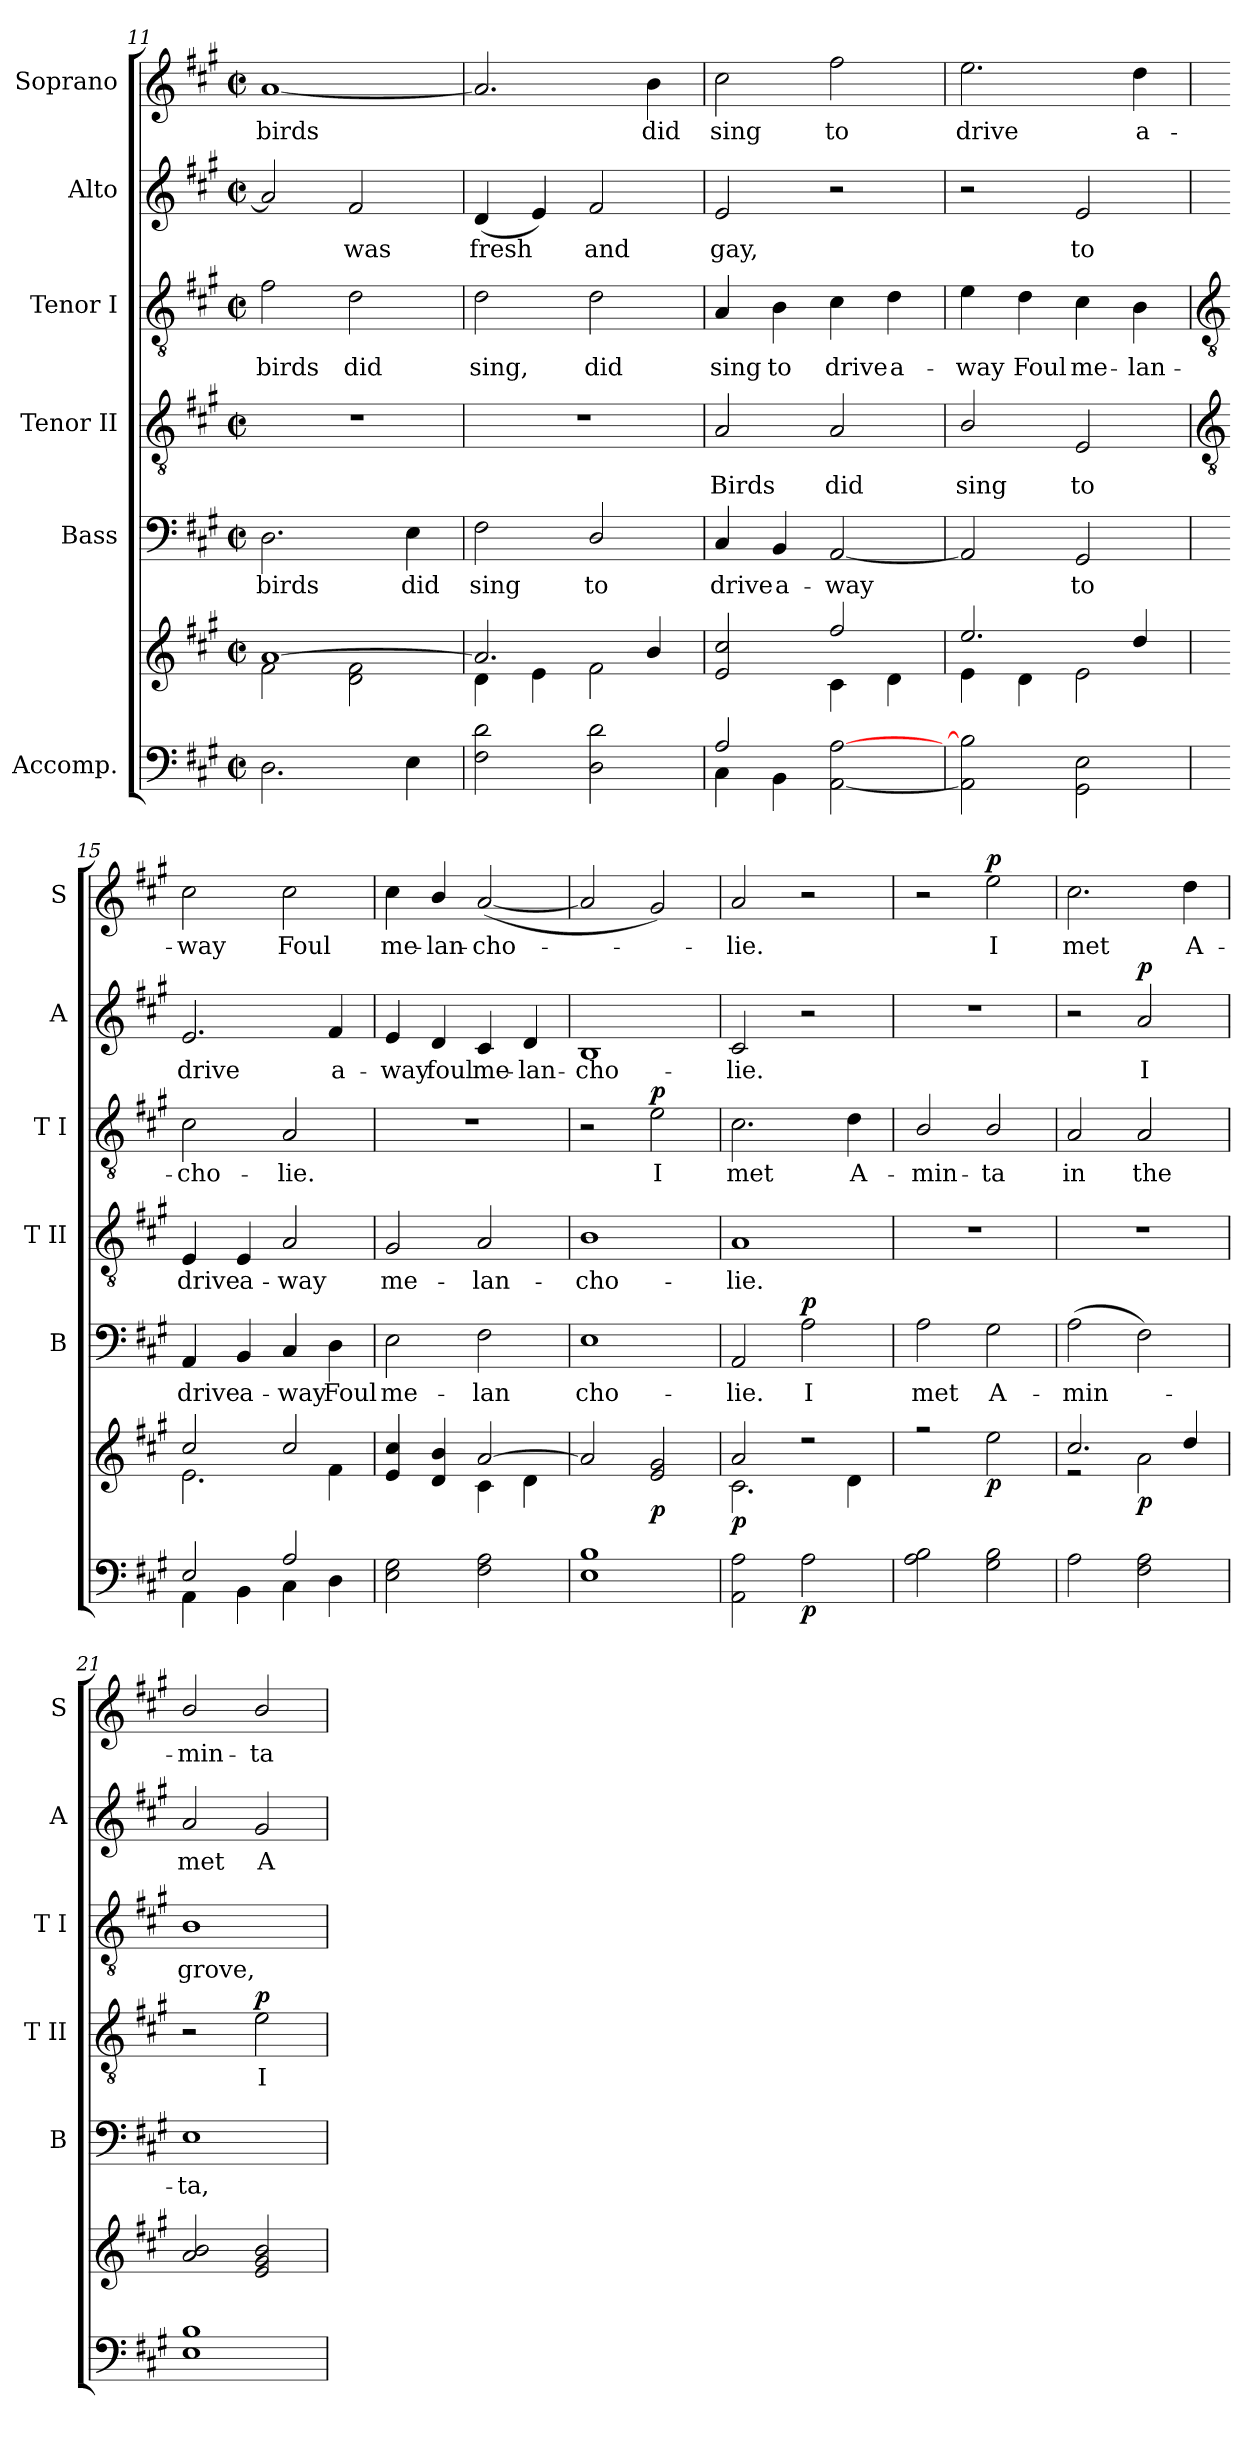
**kern	**kern	**dynam	**kern	**text	**dynam	**kern	**text	**dynam	**kern	**text	**dynam	**kern	**text	**dynam	**kern	**text	**dynam
*part6	*part6	*part6	*part5	*part5	*part5	*part4	*part4	*part4	*part3	*part3	*part3	*part2	*part2	*part2	*part1	*part1	*part1
*staff7	*staff6	*staff6/7	*staff5	*staff5	*staff5	*staff4	*staff4	*staff4	*staff3	*staff3	*staff3	*staff2	*staff2	*staff2	*staff1	*staff1	*staff1
*I"Accomp.	*	*	*I"Bass	*	*	*I"Tenor II	*	*	*I"Tenor I	*	*	*I"Alto	*	*	*I"Soprano	*	*
*	*	*	*I'B	*	*	*I'T II	*	*	*I'T I	*	*	*I'A	*	*	*I'S	*	*
*clefF4	*clefG2	*	*clefF4	*	*	*clefGv2	*	*	*clefGv2	*	*	*clefG2	*	*	*clefG2	*	*
*k[f#c#g#]	*k[f#c#g#]	*	*k[f#c#g#]	*	*	*k[f#c#g#]	*	*	*k[f#c#g#]	*	*	*k[f#c#g#]	*	*	*k[f#c#g#]	*	*
*A:	*A:	*	*A:	*	*	*A:	*	*	*A:	*	*	*A:	*	*	*A:	*	*
*M2/2	*M2/2	*	*M2/2	*	*	*M2/2	*	*	*M2/2	*	*	*M2/2	*	*	*M2/2	*	*
*met(c|)	*met(c|)	*	*met(c|)	*	*	*met(c|)	*	*	*met(c|)	*	*	*met(c|)	*	*	*met(c|)	*	*
=11	=11	=11	=11	=11	=11	=11	=11	=11	=11	=11	=11	=11	=11	=11	=11	=11	=11
*^	*^	*	*	*	*	*	*	*	*	*	*	*	*	*	*	*	*
!	!	!	!	!	!	!LO:LY:b	!	!	!	!	!	!LO:LY:b	!	!	!	!	!	!LO:LY:b	!
1ryy	2.D\	[1a/	2f#\	.	2.D	birds	.	1r	.	.	2f#	birds	.	2a]	.	.	[1a	birds	.
!	!	!	!	!	!	!	!	!	!	!	!	!LO:LY:b	!	!	!LO:LY:b	!	!	!	!
.	.	.	2d\ 2f#\	.	.	.	.	.	.	.	2d	did	.	2f#	was	.	.	.	.
!	!	!	!	!	!	!LO:LY:b	!	!	!	!	!	!	!	!	!	!	!	!	!
.	4E\	.	.	.	4E	did	.	.	.	.	.	.	.	.	.	.	.	.	.
=12	=12	=12	=12	=12	=12	=12	=12	=12	=12	=12	=12	=12	=12	=12	=12	=12	=12	=12	=12
!	!	!	!	!	!	!LO:LY:b	!	!	!	!	!	!LO:LY:b	!	!	!LO:LY:b	!	!	!	!
1ryy	2F#\ 2d\	2.a/]	4d\	.	2F#	sing	.	1r	.	.	2d	sing,	.	(<4d	fresh	.	2.a]	.	.
.	.	.	4e\	.	.	.	.	.	.	.	.	.	.	4e)	.	.	.	.	.
!	!	!	!	!	!	!LO:LY:b	!	!	!	!	!	!LO:LY:b	!	!	!LO:LY:b	!	!	!	!
.	2D\ 2d\	.	2f#\	.	2D/	to	.	.	.	.	2d	did	.	2f#	and	.	.	.	.
!	!	!	!	!	!	!	!	!	!	!	!	!	!	!	!	!	!	!LO:LY:b	!
.	.	4b/	.	.	.	.	.	.	.	.	.	.	.	.	.	.	4b	did	.
=13	=13	=13	=13	=13	=13	=13	=13	=13	=13	=13	=13	=13	=13	=13	=13	=13	=13	=13	=13
!	!	!	!	!	!	!LO:LY:b	!	!	!LO:LY:b	!	!	!LO:LY:b	!	!	!LO:LY:b	!	!	!LO:LY:b	!
2A/	4C#\	2e/ 2cc#/	2ryy	.	4C#	drive	.	2A	Birds	.	4A	sing	.	2e	gay,	.	2cc#	sing	.
!	!	!	!	!	!	!LO:LY:b	!	!	!	!	!	!LO:LY:b	!	!	!	!	!	!	!
.	4BB\	.	.	.	4BB	a-	.	.	.	.	4B	to	.	.	.	.	.	.	.
!	!	!	!	!	!	!LO:LY:b	!	!	!LO:LY:b	!	!	!LO:LY:b	!	!	!	!	!	!LO:LY:b	!
2ryy	[2AA\ [2A\	2ff#/	4c#\	.	[2AA	-way	.	2A	did	.	4c#	drive	.	2r	.	.	2ff#	to	.
!	!	!	!	!	!	!	!	!	!	!	!	!LO:LY:b	!	!	!	!	!	!	!
.	.	.	4d\	.	.	.	.	.	.	.	4d	a-	.	.	.	.	.	.	.
=14	=14	=14	=14	=14	=14	=14	=14	=14	=14	=14	=14	=14	=14	=14	=14	=14	=14	=14	=14
!	!	!	!	!	!	!	!	!	!LO:LY:b	!	!	!LO:LY:b	!	!	!	!	!	!LO:LY:b	!
1ryy	2AA\] 2B\]	2.ee/	4e\	.	2AA]	.	.	2B/	sing	.	4e	-way	.	2r	.	.	2.ee	drive	.
!	!	!	!	!	!	!	!	!	!	!	!	!LO:LY:b	!	!	!	!	!	!	!
.	.	.	4d\	.	.	.	.	.	.	.	4d	Foul	.	.	.	.	.	.	.
!	!	!	!	!	!	!LO:LY:b	!	!	!LO:LY:b	!	!	!LO:LY:b	!	!	!LO:LY:b	!	!	!	!
.	2GG#\ 2E\	.	2e\	.	2GG#	to	.	2E	to	.	4c#	me-	.	2e	to	.	.	.	.
!	!	!	!	!	!	!	!	!	!	!	!	!LO:LY:b	!	!	!	!	!	!LO:LY:b	!
.	.	4dd/	.	.	.	.	.	.	.	.	4B	-lan-	.	.	.	.	4dd	a-	.
!!LO:LB:g=z
=15	=15	=15	=15	=15	=15	=15	=15	=15	=15	=15	=15	=15	=15	=15	=15	=15	=15	=15	=15
*	*	*	*	*	*	*	*	*clefGv2	*	*	*clefGv2	*	*	*	*	*	*	*	*
!	!	!	!	!	!	!LO:LY:b	!	!	!LO:LY:b	!	!	!LO:LY:b	!	!	!LO:LY:b	!	!	!LO:LY:b	!
2E/	4AA\	2cc#/	2.e\	.	4AA	drive	.	4E	drive	.	2c#	-cho-	.	2.e	drive	.	2cc#	-way	.
!	!	!	!	!	!	!LO:LY:b	!	!	!LO:LY:b	!	!	!	!	!	!	!	!	!	!
.	4BB\	.	.	.	4BB	a-	.	4E	a-	.	.	.	.	.	.	.	.	.	.
!	!	!	!	!	!	!LO:LY:b	!	!	!LO:LY:b	!	!	!LO:LY:b	!	!	!	!	!	!LO:LY:b	!
2A/	4C#\	2cc#/	.	.	4C#	-way	.	2A	-way	.	2A	-lie.	.	.	.	.	2cc#	Foul	.
!	!	!	!	!	!	!LO:LY:b	!	!	!	!	!	!	!	!	!LO:LY:b	!	!	!	!
.	4D\	.	4f#\	.	4D	Foul	.	.	.	.	.	.	.	4f#	a-	.	.	.	.
=16	=16	=16	=16	=16	=16	=16	=16	=16	=16	=16	=16	=16	=16	=16	=16	=16	=16	=16	=16
!	!	!	!	!	!	!LO:LY:b	!	!	!LO:LY:b	!	!	!	!	!	!LO:LY:b	!	!	!LO:LY:b	!
1ryy	2E\ 2G#\	4e/ 4cc#/	2ryy	.	2E	me-	.	2G#	me-	.	1r	.	.	4e	-way	.	4cc#	me-	.
!	!	!	!	!	!	!	!	!	!	!	!	!	!	!	!LO:LY:b	!	!	!LO:LY:b	!
.	.	4d/ 4b/	.	.	.	.	.	.	.	.	.	.	.	4d	foul	.	4b/	-lan-	.
!	!	!	!	!	!	!LO:LY:b	!	!	!LO:LY:b	!	!	!	!	!	!LO:LY:b	!	!	!LO:LY:b	!
.	2F#\ 2A\	[2a/	4c#\	.	2F#	-lan	.	2A	-lan-	.	.	.	.	4c#	me-	.	(<[2a	-cho-	.
!	!	!	!	!	!	!	!	!	!	!	!	!	!	!	!LO:LY:b	!	!	!	!
.	.	.	4d\	.	.	.	.	.	.	.	.	.	.	4d	-lan-	.	.	.	.
=17	=17	=17	=17	=17	=17	=17	=17	=17	=17	=17	=17	=17	=17	=17	=17	=17	=17	=17	=17
!	!	!	!	!	!	!LO:LY:b	!	!	!LO:LY:b	!	!	!	!	!	!LO:LY:b	!	!	!	!
1ryy	1E\ 1B\	2a/]	1ryy	.	1E	cho-	.	1B	-cho-	.	2r	.	.	1B	-cho-	.	2a]	.	.
!	!	!	!	!LO:DY:b	!	!	!	!	!	!	!	!LO:LY:b	!LO:DY:b	!	!	!	!	!	!
.	.	2e/ 2g#/	.	p	.	.	.	.	.	.	2e	I	p	.	.	.	2g#)	.	.
=18	=18	=18	=18	=18	=18	=18	=18	=18	=18	=18	=18	=18	=18	=18	=18	=18	=18	=18	=18
!	!	!	!	!LO:DY:b	!	!LO:LY:b	!	!	!LO:LY:b	!	!	!LO:LY:b	!	!	!LO:LY:b	!	!	!LO:LY:b	!
1ryy	2AA\ 2A\	2a/	2.c#\	p	2AA	-lie.	.	1A	-lie.	.	2.c#	met	.	2c#	-lie.	.	2a	lie.	.
!	!	!	!	!LO:DY:b=2	!	!LO:LY:b	!LO:DY:b	!	!	!	!	!	!	!	!	!	!	!	!
.	2A\	2r	.	p	2A	I	p	.	.	.	.	.	.	2r	.	.	2r	.	.
!	!	!	!	!	!	!	!	!	!	!	!	!LO:LY:b	!	!	!	!	!	!	!
.	.	.	4d\	.	.	.	.	.	.	.	4d	A-	.	.	.	.	.	.	.
=19	=19	=19	=19	=19	=19	=19	=19	=19	=19	=19	=19	=19	=19	=19	=19	=19	=19	=19	=19
!	!	!	!	!	!	!LO:LY:b	!	!	!	!	!	!LO:LY:b	!	!	!	!	!	!	!
1ryy	2A\ 2B\	2r	1ryy	.	2A	met	.	1r	.	.	2B/	-min-	.	1r	.	.	2r	.	.
!	!	!	!	!LO:DY:b	!	!LO:LY:b	!	!	!	!	!	!LO:LY:b	!	!	!	!	!	!LO:LY:b	!LO:DY:b
.	2G#\ 2B\	2ee\	.	p	2G#	A-	.	.	.	.	2B/	-ta	.	.	.	.	2ee	I	p
=20	=20	=20	=20	=20	=20	=20	=20	=20	=20	=20	=20	=20	=20	=20	=20	=20	=20	=20	=20
!	!	!	!	!	!	!LO:LY:b	!	!	!	!	!	!LO:LY:b	!	!	!	!	!	!LO:LY:b	!
1ryy	2A\	2.cc#/	2r	.	(>2A	-min-	.	1r	.	.	2A	in	.	2r	.	.	2.cc#	met	.
!	!	!	!	!LO:DY:b	!	!	!	!	!	!	!	!LO:LY:b	!	!	!LO:LY:b	!LO:DY:b	!	!	!
.	2F#\ 2A\	.	2a\	p	2F#)	.	.	.	.	.	2A	the	.	2a	I	p	.	.	.
!	!	!	!	!	!	!	!	!	!	!	!	!	!	!	!	!	!	!LO:LY:b	!
.	.	4dd/	.	.	.	.	.	.	.	.	.	.	.	.	.	.	4dd	A-	.
=21	=21	=21	=21	=21	=21	=21	=21	=21	=21	=21	=21	=21	=21	=21	=21	=21	=21	=21	=21
!	!	!	!	!	!	!LO:LY:b	!	!	!	!	!	!LO:LY:b	!	!	!LO:LY:b	!	!	!LO:LY:b	!
1ryy	1E\ 1B\	2a/ 2b/	1ryy	.	1E	ta,	.	2r	.	.	1B	grove,	.	2a	met	.	2b/	-min-	.
!	!	!	!	!	!	!	!	!	!LO:LY:b	!LO:DY:b	!	!	!	!	!LO:LY:b	!	!	!LO:LY:b	!
.	.	2e/ 2g#/ 2b/	.	.	.	.	.	2e	I	p	.	.	.	2g#	A-	.	2b/	-ta	.
*v	*v	*	*	*	*	*	*	*	*	*	*	*	*	*	*	*	*	*	*
*	*v	*v	*	*	*	*	*	*	*	*	*	*	*	*	*	*	*	*
=	=	=	=	=	=	=	=	=	=	=	=	=	=	=	=	=	=
*-	*-	*-	*-	*-	*-	*-	*-	*-	*-	*-	*-	*-	*-	*-	*-	*-	*-
